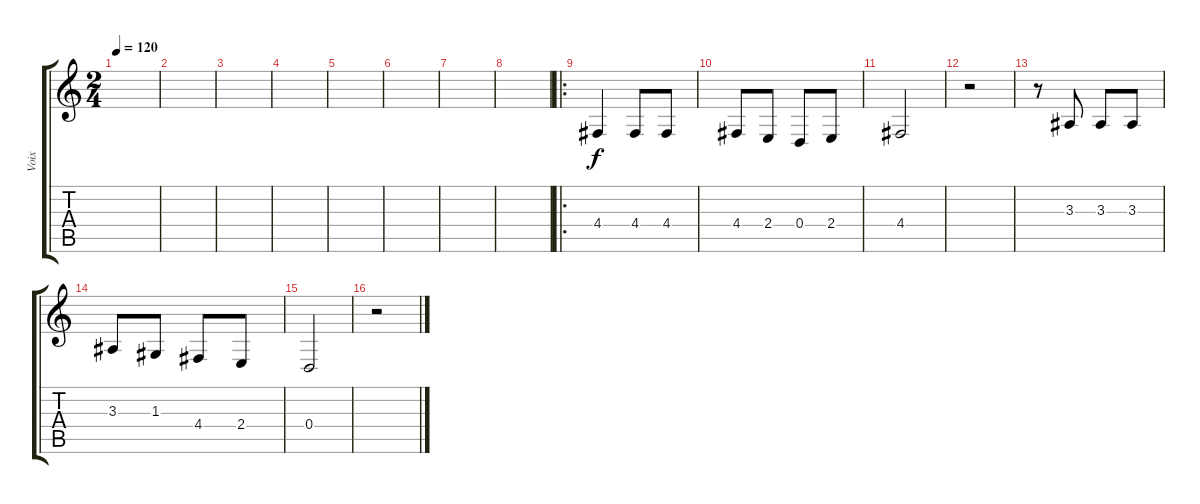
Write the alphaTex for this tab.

\track ("Voix" "Voix") {instrument panflute}
\staff {score tabs}
\tuning (E4 B3 G3 D3 A2 E2) {hide}
\ts (2 4)
\tempo 120
\clef g2
\ks c
|
|
|
|
|
|
|
|
\ro
4.4.4 4.4.8 4.4.8 |
4.4.8 2.4.8 0.4.8 2.4.8 |
4.4.2 |
r.2 |
r.8 3.3.8 3.3.8 3.3.8 |
3.3.8 1.3.8 4.4.8 2.4.8 |
0.4.2 |
r.2
